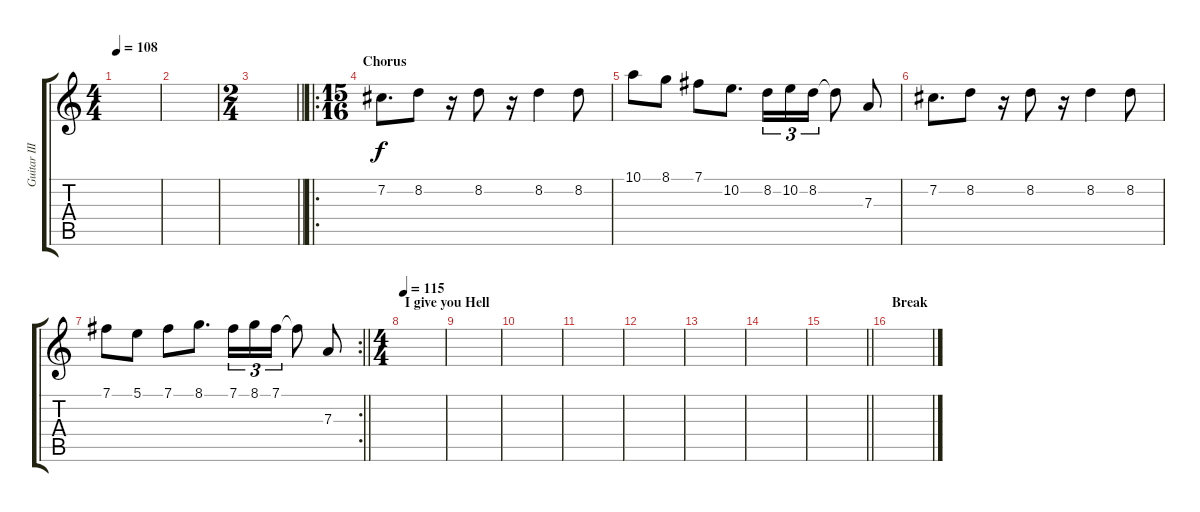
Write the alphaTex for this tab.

\track ("Guitar III" "Guitar III") {instrument distortionguitar}
\staff {score tabs}
\tuning (B3 Gb3 D3 A2 E2 B1) {hide}
\ts (4 4)
\tempo 108
\clef g2
\ks c
|
|
\ts (2 4)
\barLineRight lightlight
|
\ro
\ts (15 16)
\section ("" "Chorus")
7.2.8{d} 8.2.8 r.16 8.2.8 r.16 8.2.4 8.2.8 |
10.1.8 8.1.8 7.1.8 10.2.8{d} 8.2.16{tu (3 2)} 10.2.16{tu (3 2)} 8.2.16{tu (3 2)} 8.2{t}.8 7.3.8 |
7.2.8{d} 8.2.8 r.16 8.2.8 r.16 8.2.4 8.2.8 |
\rc 2
\barLineRight lightlight
7.1.8 5.1.8 7.1.8 8.1.8{d} 7.1.16{tu (3 2)} 8.1.16{tu (3 2)} 7.1.16{tu (3 2)} 7.1{t}.8 7.3.8 |
\ts (4 4)
\section ("" "I give you Hell")
\tempo 115
|
|
|
|
|
|
|
\barLineRight lightlight
|
\section ("" "Break")
